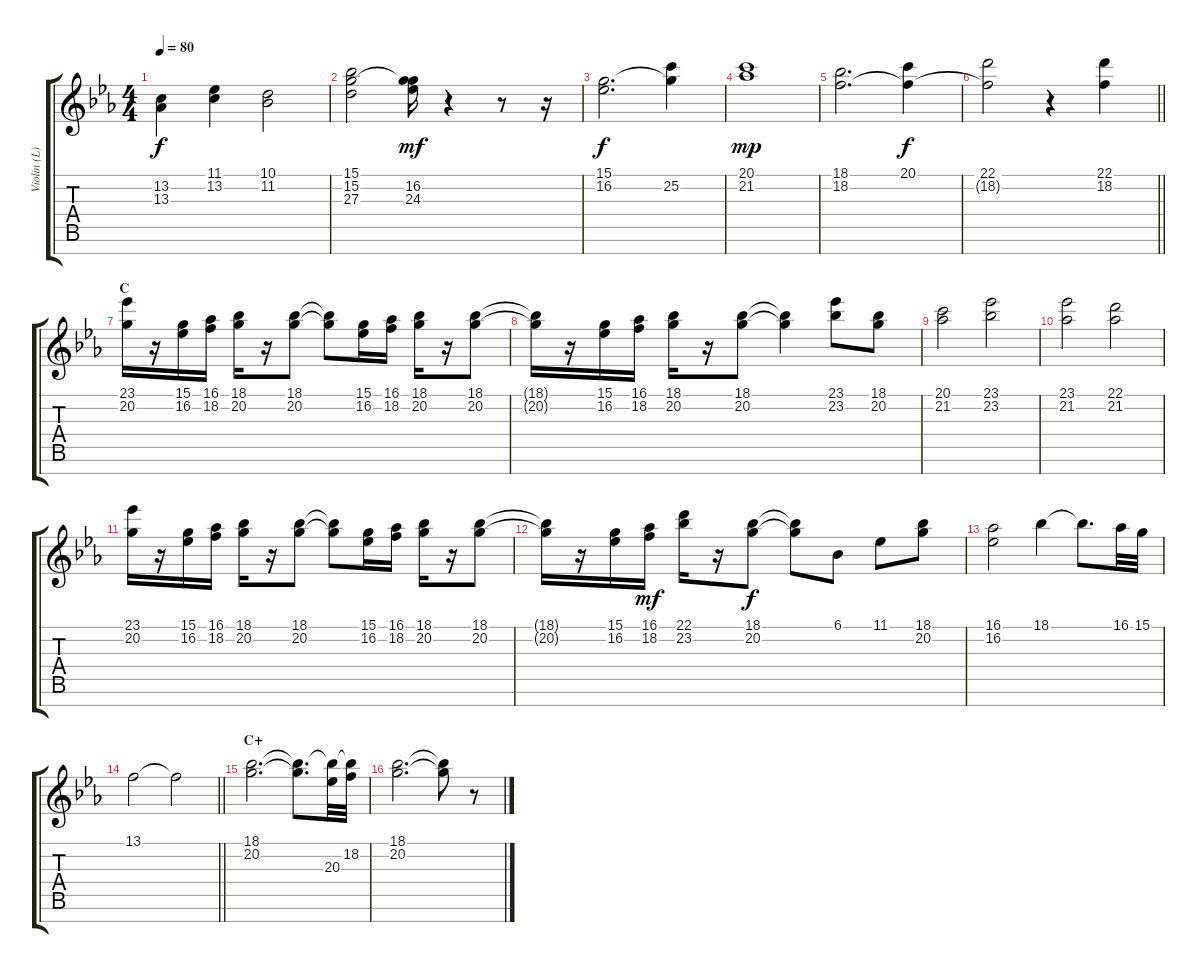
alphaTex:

\track ("Violin (L)" "Violin (L)") {instrument stringensemble1}
\staff {score tabs}
\tuning (E4 B3 G3 D3 A2 E2 B1) {hide}
\ts (4 4)
\tempo 80
\clef g2
\ks eb
(13.2 13.3).4{dy f} (11.1 13.2).4 (10.1 11.2).2 |
(15.1 15.2 27.3).2 (15.1{t} 16.2 24.3).16{dy mf} r.4 r.8 r.16 |
(15.1 16.2).2{d dy f} (15.1{t} 25.2).4 |
(20.1 21.2).1{dy mp} |
(18.1 18.2).2{d} (20.1 18.2{t}).4{dy f} |
\barLineRight lightlight
(22.1 18.2{t}).2 r.4 (22.1 18.2).4 |
\section ("" "C")
(23.1 20.2).16 r.16 (15.1 16.2).16 (16.1 18.2).16 (18.1 20.2).16 r.16 (18.1 20.2).8 (18.1{t} 20.2{t}).8 (15.1 16.2).16 (16.1 18.2).16 (18.1 20.2).16 r.16 (18.1 20.2).8 |
(18.1{t} 20.2{t}).16 r.16 (15.1 16.2).16 (16.1 18.2).16 (18.1 20.2).16 r.16 (18.1 20.2).8 (18.1{t} 20.2{t}).4 (23.1 23.2).8 (18.1 20.2).8 |
(20.1 21.2).2 (23.1 23.2).2 |
(23.1 21.2).2 (22.1 21.2).2 |
(23.1 20.2).16 r.16 (15.1 16.2).16 (16.1 18.2).16 (18.1 20.2).16 r.16 (18.1 20.2).8 (18.1{t} 20.2{t}).8 (15.1 16.2).16 (16.1 18.2).16 (18.1 20.2).16 r.16 (18.1 20.2).8 |
(18.1{t} 20.2{t}).16 r.16 (15.1 16.2).16 (16.1 18.2).16{dy mf} (22.1 23.2).16 r.16 (18.1 20.2).8{dy f} (18.1{t} 20.2{t}).8 6.1.8 11.1.8 (18.1 20.2).8 |
(16.1 16.2).2 18.1.4 18.1{t}.8{d} 16.1.32 15.1.32 |
\barLineRight lightlight
13.1.2 13.1{t}.2 |
\section ("" "C+")
(18.1 20.2).2{d} (18.1{t} 20.2{t}).8{d} (18.1{t} 20.3).32 (18.1{t} 18.2).32 |
(18.1 20.2).2{d} (18.1{t} 20.2{t}).8 r.8
